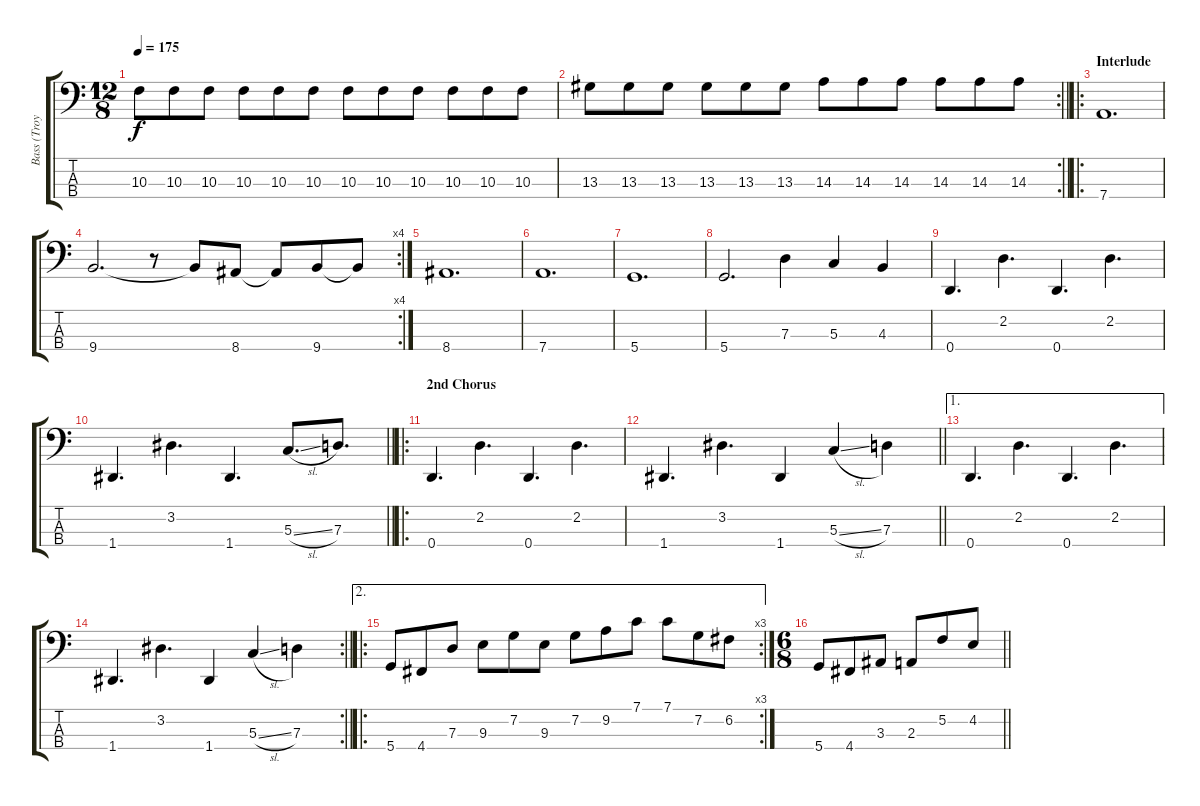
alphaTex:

\track ("Bass (Troy Sanders)" "Bass (Troy") {instrument electricbassfinger}
\staff {score tabs}
\tuning (F2 C2 G1 D1) {hide}
\ts (12 8)
\tempo 175
\clef f4
\ks c
10.3.8{dy f} 10.3.8 10.3.8 10.3.8 10.3.8 10.3.8 10.3.8 10.3.8 10.3.8 10.3.8 10.3.8 10.3.8 |
\rc 2
\barLineRight lightlight
13.3.8 13.3.8 13.3.8 13.3.8 13.3.8 13.3.8 14.3.8 14.3.8 14.3.8 14.3.8 14.3.8 14.3.8 |
\ro
\section ("" "Interlude")
7.4.1{d} |
\rc 4
9.4.2{d} r.8 9.4{t}.8 8.4.8 8.4{t}.8 9.4.8 9.4{t}.8 |
8.4.1{d} |
7.4.1{d} |
5.4.1{d} |
5.4.2{d} 7.3.4 5.3.4 4.3.4 |
0.4.4{d} 2.2.4{d} 0.4.4{d} 2.2.4{d} |
\barLineRight lightlight
1.4.4{d} 3.2.4{d} 1.4.4{d} 5.3{sl}.8{d} 7.3.8{d} |
\ro
\section ("" "2nd Chorus")
0.4.4{d} 2.2.4{d} 0.4.4{d} 2.2.4{d} |
\barLineRight lightlight
1.4.4{d} 3.2.4{d} 1.4.4 5.3{sl}.4 7.3.4 |
\ae 1
0.4.4{d} 2.2.4{d} 0.4.4{d} 2.2.4{d} |
\rc 2
\barLineRight lightlight
1.4.4{d} 3.2.4{d} 1.4.4 5.3{sl}.4 7.3.4 |
\ae 2
\ro
\rc 3
5.4.8 4.4.8 7.3.8 9.3.8 7.2.8 9.3.8 7.2.8 9.2.8 7.1.8 7.1.8 7.2.8 6.2.8 |
\ts (6 8)
\barLineRight lightlight
5.4.8 4.4.8 3.3.8 2.3.8 5.2.8 4.2.8
